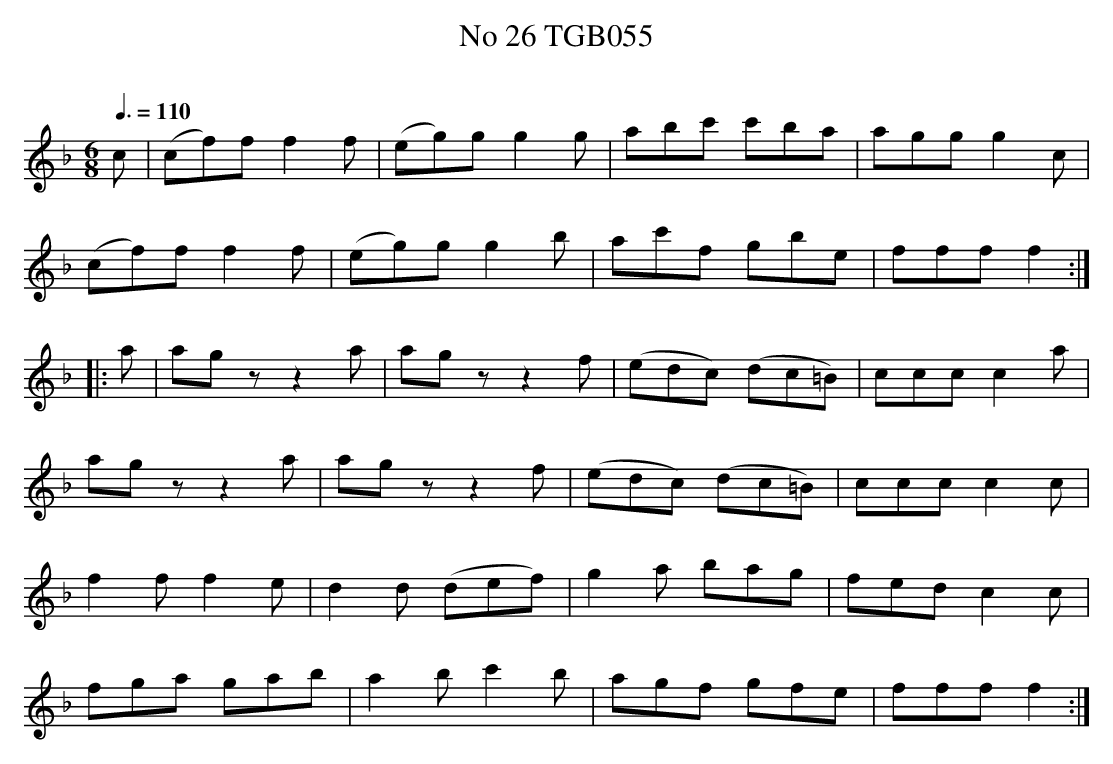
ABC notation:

X:1
T:No 26 TGB055
Q:3/8=110
L:1/8
M:6/8
O:
K:F
c | (cf)f f2 f | (eg)g g2 g | abc' c'ba | agg g2 c |
(cf)f f2 f | (eg)g g2 b | ac'f gbe | fff f2 :|
|:a | ag z z2 a | ag z z2 f | (edc) (dc=B) | ccc c2 a |
ag z z2 a | ag z z2 f |( edc) (dc=B) | ccc c2 c |
f2 f f2 e | d2 d (def) | g2 a bag | fed c2 c |
fga gab | a2 b c'2 b | agf gfe | fff f2 :|
